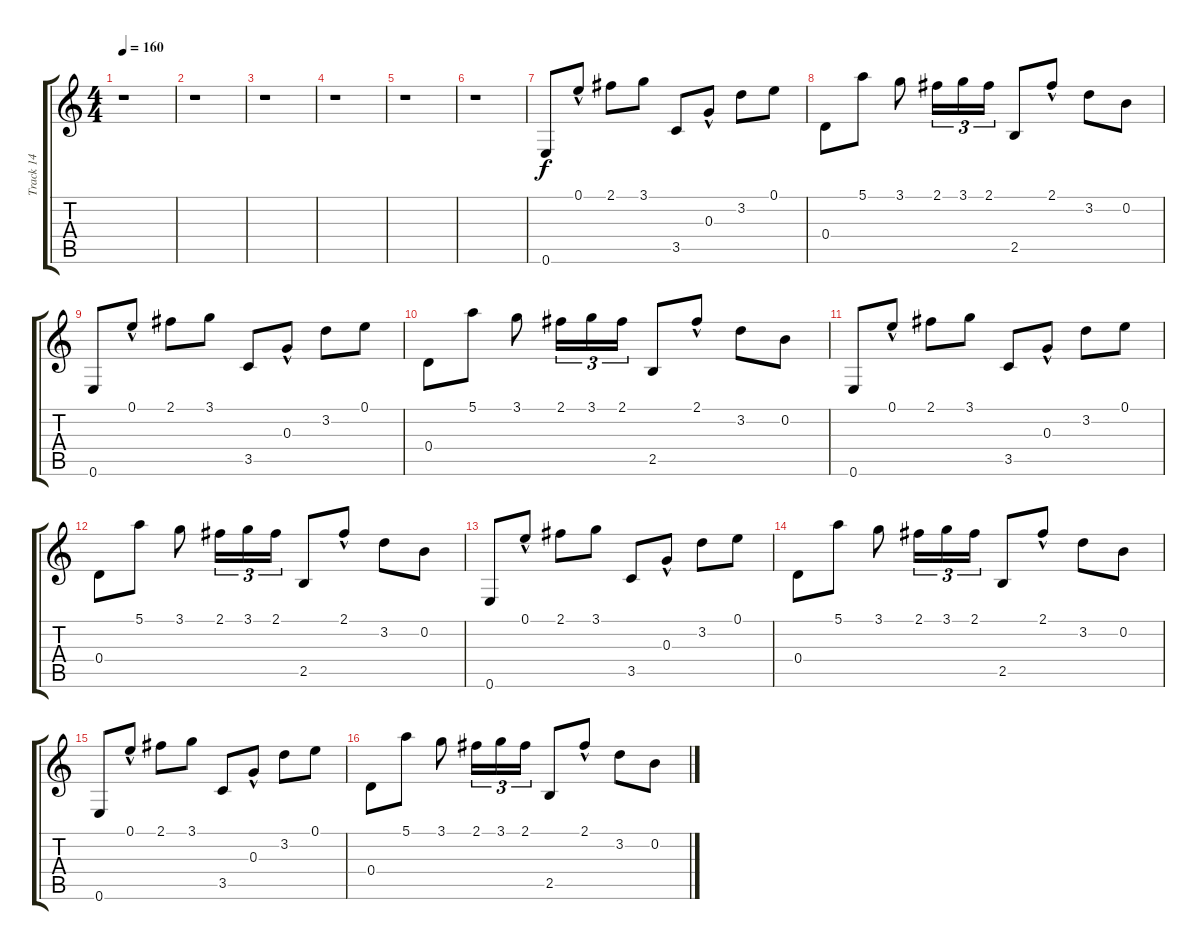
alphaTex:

\track ("Track 14" "Track 14") {instrument acousticguitarsteel}
\staff {score tabs}
\tuning (E4 B3 G3 D3 A2 E2) {hide}
\ts (4 4)
\tempo 160
\clef g2
\ks c
r.1{dy f} |
r.1 |
r.1 |
r.1 |
r.1 |
r.1 |
0.6.8 0.1{hac}.8 2.1.8 3.1.8 3.5.8 0.3{hac}.8 3.2.8 0.1.8 |
0.4.8 5.1.8 3.1.8 2.1.16{tu (3 2)} 3.1.16{tu (3 2)} 2.1.16{tu (3 2)} 2.5.8 2.1{hac}.8 3.2.8 0.2.8 |
0.6.8 0.1{hac}.8 2.1.8 3.1.8 3.5.8 0.3{hac}.8 3.2.8 0.1.8 |
0.4.8 5.1.8 3.1.8 2.1.16{tu (3 2)} 3.1.16{tu (3 2)} 2.1.16{tu (3 2)} 2.5.8 2.1{hac}.8 3.2.8 0.2.8 |
0.6.8 0.1{hac}.8 2.1.8 3.1.8 3.5.8 0.3{hac}.8 3.2.8 0.1.8 |
0.4.8 5.1.8 3.1.8 2.1.16{tu (3 2)} 3.1.16{tu (3 2)} 2.1.16{tu (3 2)} 2.5.8 2.1{hac}.8 3.2.8 0.2.8 |
0.6.8 0.1{hac}.8 2.1.8 3.1.8 3.5.8 0.3{hac}.8 3.2.8 0.1.8 |
0.4.8 5.1.8 3.1.8 2.1.16{tu (3 2)} 3.1.16{tu (3 2)} 2.1.16{tu (3 2)} 2.5.8 2.1{hac}.8 3.2.8 0.2.8 |
0.6.8 0.1{hac}.8 2.1.8 3.1.8 3.5.8 0.3{hac}.8 3.2.8 0.1.8 |
0.4.8 5.1.8 3.1.8 2.1.16{tu (3 2)} 3.1.16{tu (3 2)} 2.1.16{tu (3 2)} 2.5.8 2.1{hac}.8 3.2.8 0.2.8
